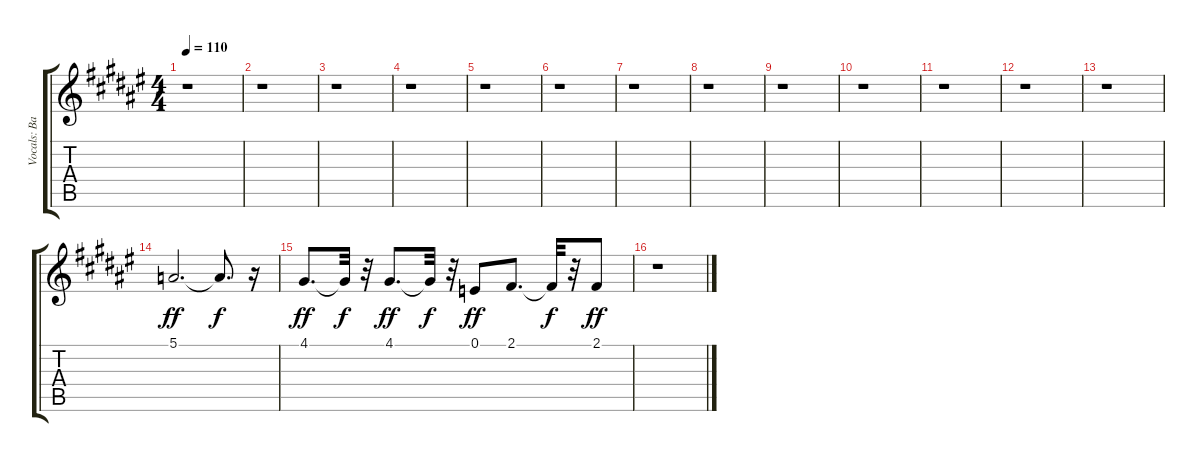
\track ("Vocals: Backing" "Vocals: Ba") {instrument trumpet}
\staff {score tabs}
\tuning (E4 B3 G3 D3 A2 E2) {hide}
\ts (4 4)
\tempo 110
\clef g2
\ks f#
r.1{dy f} |
r.1 |
r.1 |
r.1 |
r.1 |
r.1 |
r.1 |
r.1 |
r.1 |
r.1 |
r.1 |
r.1 |
r.1 |
5.1.2{d dy ff} 5.1{t}.8{d dy f} r.16 |
4.1.8{d dy ff} 4.1{t}.32{dy f} r.32 4.1.8{d dy ff} 4.1{t}.32{dy f} r.32 0.1.8{dy ff} 2.1.8{d} 2.1{t}.32{dy f} r.32 2.1.8{dy ff} |
r.1
